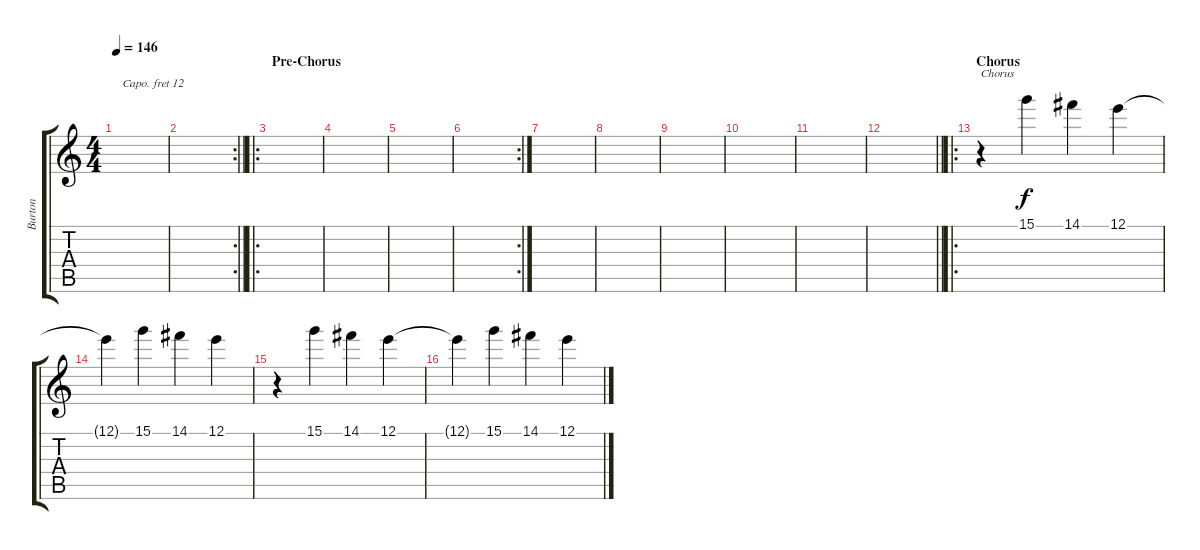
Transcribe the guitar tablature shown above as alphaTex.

\track ("Burton" "Burton") {instrument whistle}
\staff {score tabs}
\capo 12
\tuning (E4 B3 G3 D3 A2 E2) {hide}
\ts (4 4)
\tempo 146
\clef g2
\ks c
|
\rc 2
\barLineRight lightlight
|
\ro
\section ("" "Pre-Chorus")
|
|
|
\rc 2
|
|
|
|
|
|
\barLineRight lightlight
|
\ro
\section ("" "Chorus")
r.4{txt "Chorus"} 15.1.4 14.1.4 12.1.4 |
12.1{t}.4 15.1.4 14.1.4 12.1.4 |
r.4 15.1.4 14.1.4 12.1.4 |
12.1{t}.4 15.1.4 14.1.4 12.1.4
